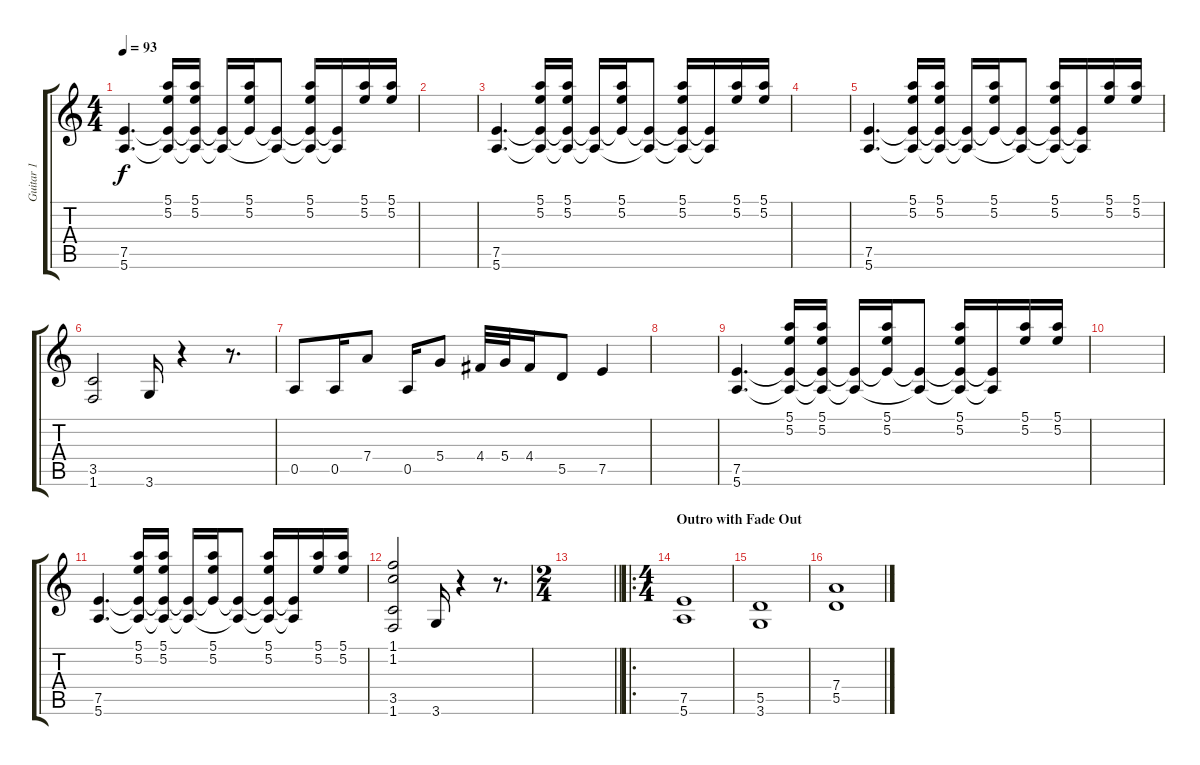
\track ("Guitar 1" "Guitar 1") {instrument distortionguitar}
\staff {score tabs}
\tuning (E4 B3 G3 D3 A2 E2) {hide}
\ts (4 4)
\tempo 93
\clef g2
\ks c
(7.5 5.6).4{d dy f} (5.1 5.2 7.5{t} 5.6{t}).16 (5.1 5.2 7.5{t} 5.6{t}).16 (7.5{t} 5.6{t}).16 (5.1 5.2 7.5{t}).16 (7.5{t} 5.6{t}).8 (5.1 5.2 7.5{t} 5.6{t}).16 (7.5{t} 5.6{t}).16 (5.1 5.2).16 (5.1 5.2).16 |
|
(7.5 5.6).4{d} (5.1 5.2 7.5{t} 5.6{t}).16 (5.1 5.2 7.5{t} 5.6{t}).16 (7.5{t} 5.6{t}).16 (5.1 5.2 7.5{t}).16 (7.5{t} 5.6{t}).8 (5.1 5.2 7.5{t} 5.6{t}).16 (7.5{t} 5.6{t}).16 (5.1 5.2).16 (5.1 5.2).16 |
|
(7.5 5.6).4{d} (5.1 5.2 7.5{t} 5.6{t}).16 (5.1 5.2 7.5{t} 5.6{t}).16 (7.5{t} 5.6{t}).16 (5.1 5.2 7.5{t}).16 (7.5{t} 5.6{t}).8 (5.1 5.2 7.5{t} 5.6{t}).16 (7.5{t} 5.6{t}).16 (5.1 5.2).16 (5.1 5.2).16 |
(3.5 1.6).2 3.6.16 r.4 r.8{d} |
0.5.8 0.5.16 7.4.8 0.5.16 5.4.8 4.4.32 5.4.32 4.4.16 5.5.8 7.5.4 |
|
(7.5 5.6).4{d} (5.1 5.2 7.5{t} 5.6{t}).16 (5.1 5.2 7.5{t} 5.6{t}).16 (7.5{t} 5.6{t}).16 (5.1 5.2 7.5{t}).16 (7.5{t} 5.6{t}).8 (5.1 5.2 7.5{t} 5.6{t}).16 (7.5{t} 5.6{t}).16 (5.1 5.2).16 (5.1 5.2).16 |
|
(7.5 5.6).4{d} (5.1 5.2 7.5{t} 5.6{t}).16 (5.1 5.2 7.5{t} 5.6{t}).16 (7.5{t} 5.6{t}).16 (5.1 5.2 7.5{t}).16 (7.5{t} 5.6{t}).8 (5.1 5.2 7.5{t} 5.6{t}).16 (7.5{t} 5.6{t}).16 (5.1 5.2).16 (5.1 5.2).16 |
(1.1 1.2 3.5 1.6).2 3.6.16 r.4 r.8{d} |
\ts (2 4)
\barLineRight lightlight
|
\ro
\ts (4 4)
\section ("" "Outro with Fade Out")
(7.5 5.6).1 |
(5.5 3.6).1 |
(7.4 5.5).1
